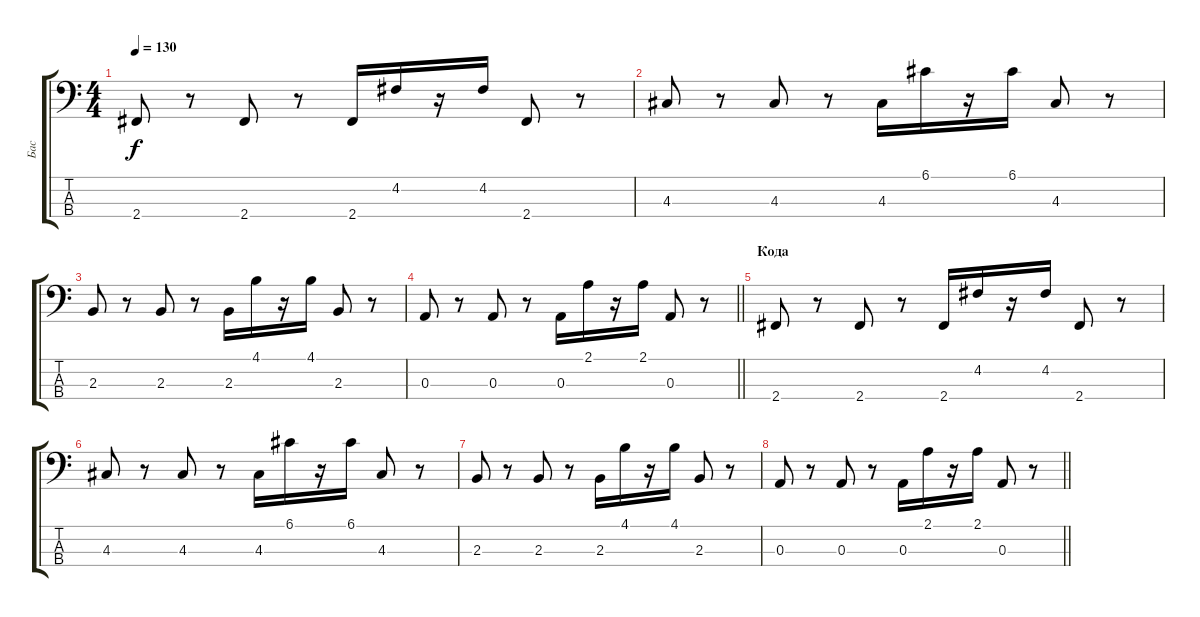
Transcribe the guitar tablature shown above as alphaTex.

\track ("Бас" "Бас") {instrument slapbass2}
\staff {score tabs}
\tuning (G2 D2 A1 E1) {hide}
\ts (4 4)
\tempo 130
\clef f4
\ks c
2.4.8{dy f} r.8 2.4.8 r.8 2.4.16 4.2.16 r.16 4.2.16 2.4.8 r.8 |
4.3.8 r.8 4.3.8 r.8 4.3.16 6.1.16 r.16 6.1.16 4.3.8 r.8 |
2.3.8 r.8 2.3.8 r.8 2.3.16 4.1.16 r.16 4.1.16 2.3.8 r.8 |
\barLineRight lightlight
0.3.8 r.8 0.3.8 r.8 0.3.16 2.1.16 r.16 2.1.16 0.3.8 r.8 |
\section ("" "Кода")
2.4.8 r.8 2.4.8 r.8 2.4.16 4.2.16 r.16 4.2.16 2.4.8 r.8 |
4.3.8 r.8 4.3.8 r.8 4.3.16 6.1.16 r.16 6.1.16 4.3.8 r.8 |
2.3.8 r.8 2.3.8 r.8 2.3.16 4.1.16 r.16 4.1.16 2.3.8 r.8 |
\barLineRight lightlight
0.3.8 r.8 0.3.8 r.8 0.3.16 2.1.16 r.16 2.1.16 0.3.8 r.8
